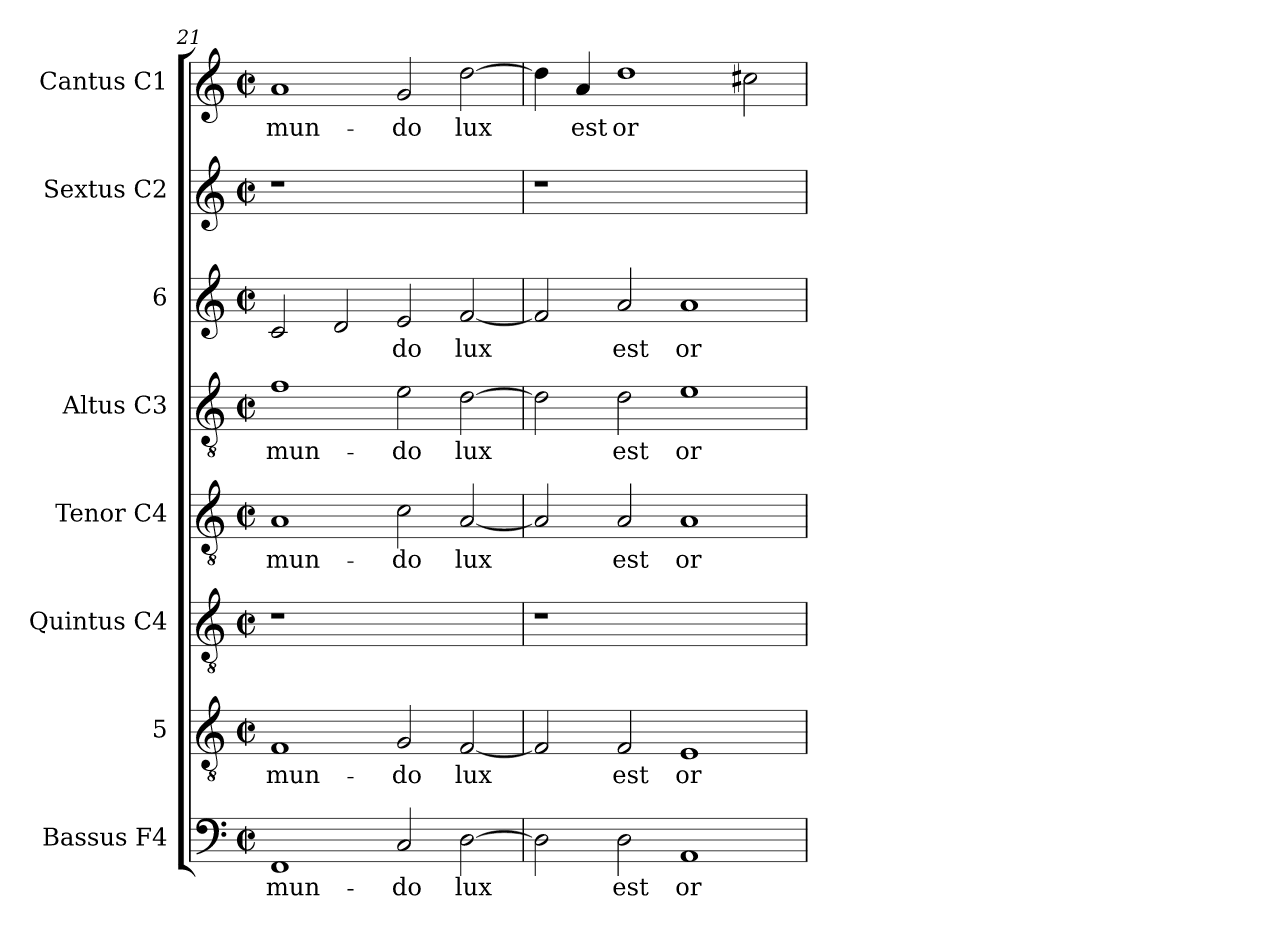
**kern	**text	**kern	**text	**kern	**kern	**text	**kern	**text	**kern	**text	**kern	**kern	**text
*part8	*part8	*part7	*part7	*part6	*part5	*part5	*part4	*part4	*part3	*part3	*part2	*part1	*part1
*staff8	*staff8	*staff7	*staff7	*staff6	*staff5	*staff5	*staff4	*staff4	*staff3	*staff3	*staff2	*staff1	*staff1
*I"Bassus  F4	*	*I"5	*	*I"Quintus  C4	*I"Tenor  C4	*	*I"Altus  C3	*	*I"6	*	*I"Sextus  C2	*I"Cantus  C1	*
*I'B	*	*	*	*	*I'T	*	*I'A	*	*	*	*	*I'C	*
!!LO:LB:g=z
*clefF4	*	*clefGv2	*	*clefGv2	*clefGv2	*	*clefGv2	*	*clefG2	*	*clefG2	*clefG2	*
*k[]	*	*k[]	*	*k[]	*k[]	*	*k[]	*	*k[]	*	*k[]	*k[]	*
*C:	*	*C:	*	*C:	*C:	*	*C:	*	*C:	*	*C:	*C:	*
*M2/2	*	*M2/2	*	*M2/2	*M2/2	*	*M2/2	*	*M2/2	*	*M2/2	*M2/2	*
*met(c|)	*	*met(c|)	*	*met(c|)	*met(c|)	*	*met(c|)	*	*met(c|)	*	*met(c|)	*met(c|)	*
=21	=21	=21	=21	=21	=21	=21	=21	=21	=21	=21	=21	=21	=21
!	!LO:LY:b:cj	!	!LO:LY:b:cj	!	!	!LO:LY:b:cj	!	!LO:LY:b:cj	!	!LO:LY:b:cj	!	!	!LO:LY:b:cj
1FF	mun-	1F	mun-	1r	1A	mun-	1f	mun-	2c/	--	1r	1a	mun-
!	!	!	!	!	!	!	!	!	!	!LO:LY:b:cj	!	!	!
.	.	.	.	.	.	.	.	.	2d/	--	.	.	.
!	!LO:LY:b:cj	!	!LO:LY:b:cj	!	!	!LO:LY:b:cj	!	!LO:LY:b:cj	!	!LO:LY:b:cj	!	!	!LO:LY:b:cj
2C/	-do	2G/	-do	1ryy	2c\	-do	2e\	-do	2e/	-do	1ryy	2g/	-do
!	!LO:LY:b:cj	!	!LO:LY:b:cj	!	!	!LO:LY:b:cj	!	!LO:LY:b:cj	!	!LO:LY:b:cj	!	!	!LO:LY:b:cj
[>2D\	lux	[<2F/	lux	.	[<2A/	lux	[>2d\	lux	[<2f/	lux	.	[>2dd\	lux
=22	=22	=22	=22	=22	=22	=22	=22	=22	=22	=22	=22	=22	=22
!	!LO:LY:b:cj	!	!LO:LY:b:cj	!	!	!LO:LY:b:cj	!	!LO:LY:b:cj	!	!LO:LY:b:cj	!	!	!LO:LY:b:cj
2D\]	.	2F/]	.	1r	2A/]	.	2d\]	.	2f/]	.	1r	4dd\]	.
!	!	!	!	!	!	!	!	!	!	!	!	!	!LO:LY:b:cj
.	.	.	.	.	.	.	.	.	.	.	.	4a/	est
!	!LO:LY:b:cj	!	!LO:LY:b:cj	!	!	!LO:LY:b:cj	!	!LO:LY:b:cj	!	!LO:LY:b:cj	!	!	!LO:LY:b:cj
2D\	est	2F/	est	.	2A/	est	2d\	est	2a/	est	.	1dd	or-
!	!LO:LY:b:cj	!	!LO:LY:b:cj	!	!	!LO:LY:b:cj	!	!LO:LY:b:cj	!	!LO:LY:b:cj	!	!	!
1AA	or-	1E	or-	1ryy	1A	or-	1e	or-	1a	or-	1ryy	.	.
!	!	!	!	!	!	!	!	!	!	!	!	!	!LO:LY:b:cj
.	.	.	.	.	.	.	.	.	.	.	.	2cc#X\	--
=	=	=	=	=	=	=	=	=	=	=	=	=	=
*-	*-	*-	*-	*-	*-	*-	*-	*-	*-	*-	*-	*-	*-
